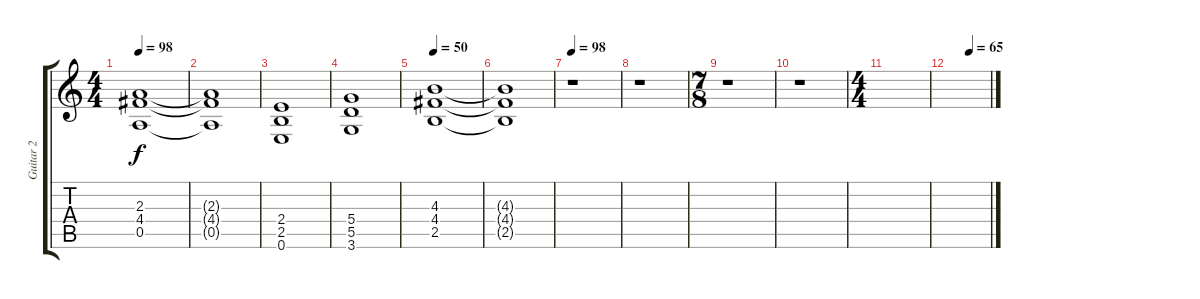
\track ("Guitar 2" "Guitar 2") {instrument distortionguitar}
\staff {score tabs}
\tuning (E4 B3 G3 D3 A2 E2) {hide}
\ts (4 4)
\tempo 98
\clef g2
\ks c
(2.3 4.4 0.5).1{dy f} |
(2.3{t} 4.4{t} 0.5{t}).1 |
(2.4 2.5 0.6).1 |
(5.4 5.5 3.6).1 |
\tempo 50
(4.3 4.4 2.5).1 |
(4.3{t} 4.4{t} 2.5{t}).1 |
\tempo 98
r.1 |
r.1 |
\ts (7 8)
r.1 |
r.1 |
\ts (4 4)
|
\tempo (65 0.5)
